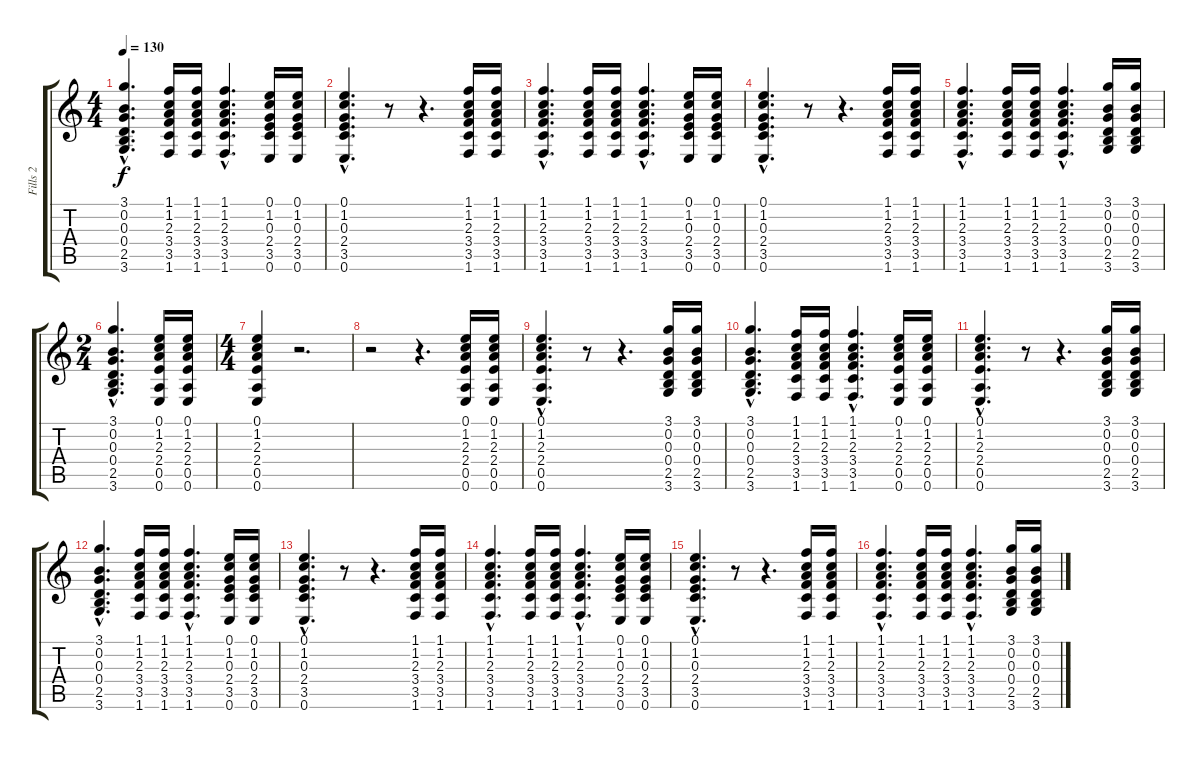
\track ("Fills 2" "Fills 2") {instrument acousticguitarnylon}
\staff {score tabs}
\tuning (E4 B3 G3 D3 A2 E2) {hide}
\ts (4 4)
\tempo 130
\clef g2
\ks c
(3.1{hac} 0.2{hac} 0.3{hac} 0.4{hac} 2.5{hac} 3.6{hac}).4{d dy f} (1.1 1.2 2.3 3.4 3.5 1.6).16 (1.1 1.2 2.3 3.4 3.5 1.6).16 (1.1{hac} 1.2{hac} 2.3{hac} 3.4{hac} 3.5{hac} 1.6{hac}).4{d} (0.1 1.2 0.3 2.4 3.5 0.6).16 (0.1 1.2 0.3 2.4 3.5 0.6).16 |
(0.1{hac} 1.2{hac} 0.3{hac} 2.4{hac} 3.5{hac} 0.6{hac}).4{d} r.8 r.4{d} (1.1 1.2 2.3 3.4 3.5 1.6).16 (1.1 1.2 2.3 3.4 3.5 1.6).16 |
(1.1{hac} 1.2{hac} 2.3{hac} 3.4{hac} 3.5{hac} 1.6{hac}).4{d} (1.1 1.2 2.3 3.4 3.5 1.6).16 (1.1 1.2 2.3 3.4 3.5 1.6).16 (1.1{hac} 1.2{hac} 2.3{hac} 3.4{hac} 3.5{hac} 1.6{hac}).4{d} (0.1 1.2 0.3 2.4 3.5 0.6).16 (0.1 1.2 0.3 2.4 3.5 0.6).16 |
(0.1{hac} 1.2{hac} 0.3{hac} 2.4{hac} 3.5{hac} 0.6{hac}).4{d} r.8 r.4{d} (1.1 1.2 2.3 3.4 3.5 1.6).16 (1.1 1.2 2.3 3.4 3.5 1.6).16 |
(1.1{hac} 1.2{hac} 2.3{hac} 3.4{hac} 3.5{hac} 1.6{hac}).4{d} (1.1 1.2 2.3 3.4 3.5 1.6).16 (1.1 1.2 2.3 3.4 3.5 1.6).16 (1.1{hac} 1.2{hac} 2.3{hac} 3.4{hac} 3.5{hac} 1.6{hac}).4{d} (3.1 0.2 0.3 0.4 2.5 3.6).16 (3.1 0.2 0.3 0.4 2.5 3.6).16 |
\ts (2 4)
(3.1{hac} 0.2{hac} 0.3{hac} 0.4{hac} 2.5{hac} 3.6{hac}).4{d} (0.1 1.2 2.3 2.4 0.5 0.6).16 (0.1 1.2 2.3 2.4 0.5 0.6).16 |
\ts (4 4)
(0.1 1.2 2.3 2.4 0.5 0.6).4 r.2{d} |
r.2 r.4{d} (0.1 1.2 2.3 2.4 0.5 0.6).16 (0.1 1.2 2.3 2.4 0.5 0.6).16 |
(0.1{hac} 1.2{hac} 2.3{hac} 2.4{hac} 0.5{hac} 0.6{hac}).4{d} r.8 r.4{d} (3.1 0.2 0.3 0.4 2.5 3.6).16 (3.1 0.2 0.3 0.4 2.5 3.6).16 |
(3.1{hac} 0.2{hac} 0.3{hac} 0.4{hac} 2.5{hac} 3.6{hac}).4{d} (1.1 1.2 2.3 3.4 3.5 1.6).16 (1.1 1.2 2.3 3.4 3.5 1.6).16 (1.1{hac} 1.2{hac} 2.3{hac} 3.4{hac} 3.5{hac} 1.6{hac}).4{d} (0.1 1.2 2.3 2.4 0.5 0.6).16 (0.1 1.2 2.3 2.4 0.5 0.6).16 |
(0.1{hac} 1.2{hac} 2.3{hac} 2.4{hac} 0.5{hac} 0.6{hac}).4{d} r.8 r.4{d} (3.1 0.2 0.3 0.4 2.5 3.6).16 (3.1 0.2 0.3 0.4 2.5 3.6).16 |
(3.1{hac} 0.2{hac} 0.3{hac} 0.4{hac} 2.5{hac} 3.6{hac}).4{d} (1.1 1.2 2.3 3.4 3.5 1.6).16 (1.1 1.2 2.3 3.4 3.5 1.6).16 (1.1{hac} 1.2{hac} 2.3{hac} 3.4{hac} 3.5{hac} 1.6{hac}).4{d} (0.1 1.2 0.3 2.4 3.5 0.6).16 (0.1 1.2 0.3 2.4 3.5 0.6).16 |
(0.1{hac} 1.2{hac} 0.3{hac} 2.4{hac} 3.5{hac} 0.6{hac}).4{d} r.8 r.4{d} (1.1 1.2 2.3 3.4 3.5 1.6).16 (1.1 1.2 2.3 3.4 3.5 1.6).16 |
(1.1{hac} 1.2{hac} 2.3{hac} 3.4{hac} 3.5{hac} 1.6{hac}).4{d} (1.1 1.2 2.3 3.4 3.5 1.6).16 (1.1 1.2 2.3 3.4 3.5 1.6).16 (1.1{hac} 1.2{hac} 2.3{hac} 3.4{hac} 3.5{hac} 1.6{hac}).4{d} (0.1 1.2 0.3 2.4 3.5 0.6).16 (0.1 1.2 0.3 2.4 3.5 0.6).16 |
(0.1{hac} 1.2{hac} 0.3{hac} 2.4{hac} 3.5{hac} 0.6{hac}).4{d} r.8 r.4{d} (1.1 1.2 2.3 3.4 3.5 1.6).16 (1.1 1.2 2.3 3.4 3.5 1.6).16 |
(1.1{hac} 1.2{hac} 2.3{hac} 3.4{hac} 3.5{hac} 1.6{hac}).4{d} (1.1 1.2 2.3 3.4 3.5 1.6).16 (1.1 1.2 2.3 3.4 3.5 1.6).16 (1.1{hac} 1.2{hac} 2.3{hac} 3.4{hac} 3.5{hac} 1.6{hac}).4{d} (3.1 0.2 0.3 0.4 2.5 3.6).16 (3.1 0.2 0.3 0.4 2.5 3.6).16
